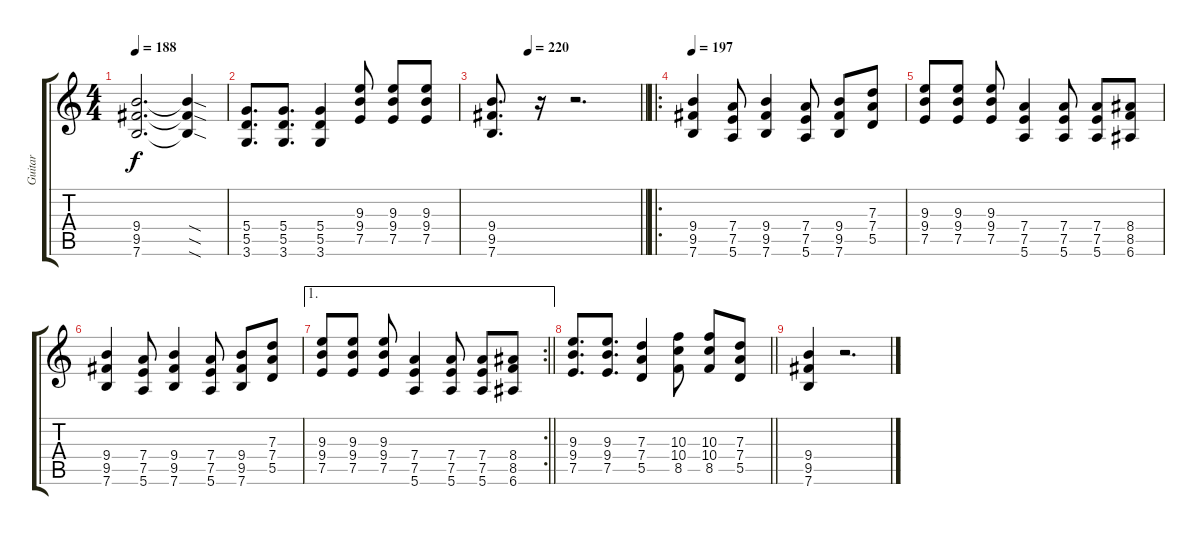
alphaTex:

\track ("Guitar" "Guitar") {instrument distortionguitar}
\staff {score tabs}
\tuning (E4 B3 G3 D3 A2 E2) {hide}
\ts (4 4)
\tempo 188
\clef g2
\ks c
(9.4 9.5 7.6).2{d dy f} (9.4{sod t} 9.5{sod t} 7.6{sod t}).4 |
(5.4 5.5 3.6).8{d} (5.4 5.5 3.6).8{d} (5.4 5.5 3.6).4 (9.3 9.4 7.5).8 (9.3 9.4 7.5).8 (9.3 9.4 7.5).8 |
\tempo (220 0.25)
\barLineRight lightlight
(9.4 9.5 7.6).8{d} r.16 r.2{d} |
\ro
\section ("" "")
\tempo 197
(9.4 9.5 7.6).4 (7.4 7.5 5.6).8 (9.4 9.5 7.6).4 (7.4 7.5 5.6).8 (9.4 9.5 7.6).8 (7.3 7.4 5.5).8 |
(9.3 9.4 7.5).8 (9.3 9.4 7.5).8 (9.3 9.4 7.5).8 (7.4 7.5 5.6).4 (7.4 7.5 5.6).8 (7.4 7.5 5.6).8 (8.4 8.5 6.6).8 |
(9.4 9.5 7.6).4 (7.4 7.5 5.6).8 (9.4 9.5 7.6).4 (7.4 7.5 5.6).8 (9.4 9.5 7.6).8 (7.3 7.4 5.5).8 |
\ae 1
\rc 2
\barLineRight lightlight
(9.3 9.4 7.5).8 (9.3 9.4 7.5).8 (9.3 9.4 7.5).8 (7.4 7.5 5.6).4 (7.4 7.5 5.6).8 (7.4 7.5 5.6).8 (8.4 8.5 6.6).8 |
\barLineRight lightlight
(9.3 9.4 7.5).8{d} (9.3 9.4 7.5).8{d} (7.3 7.4 5.5).4 (10.3 10.4 8.5).8 (10.3 10.4 8.5).8 (7.3 7.4 5.5).8 |
(9.4 9.5 7.6).4 r.2{d}
